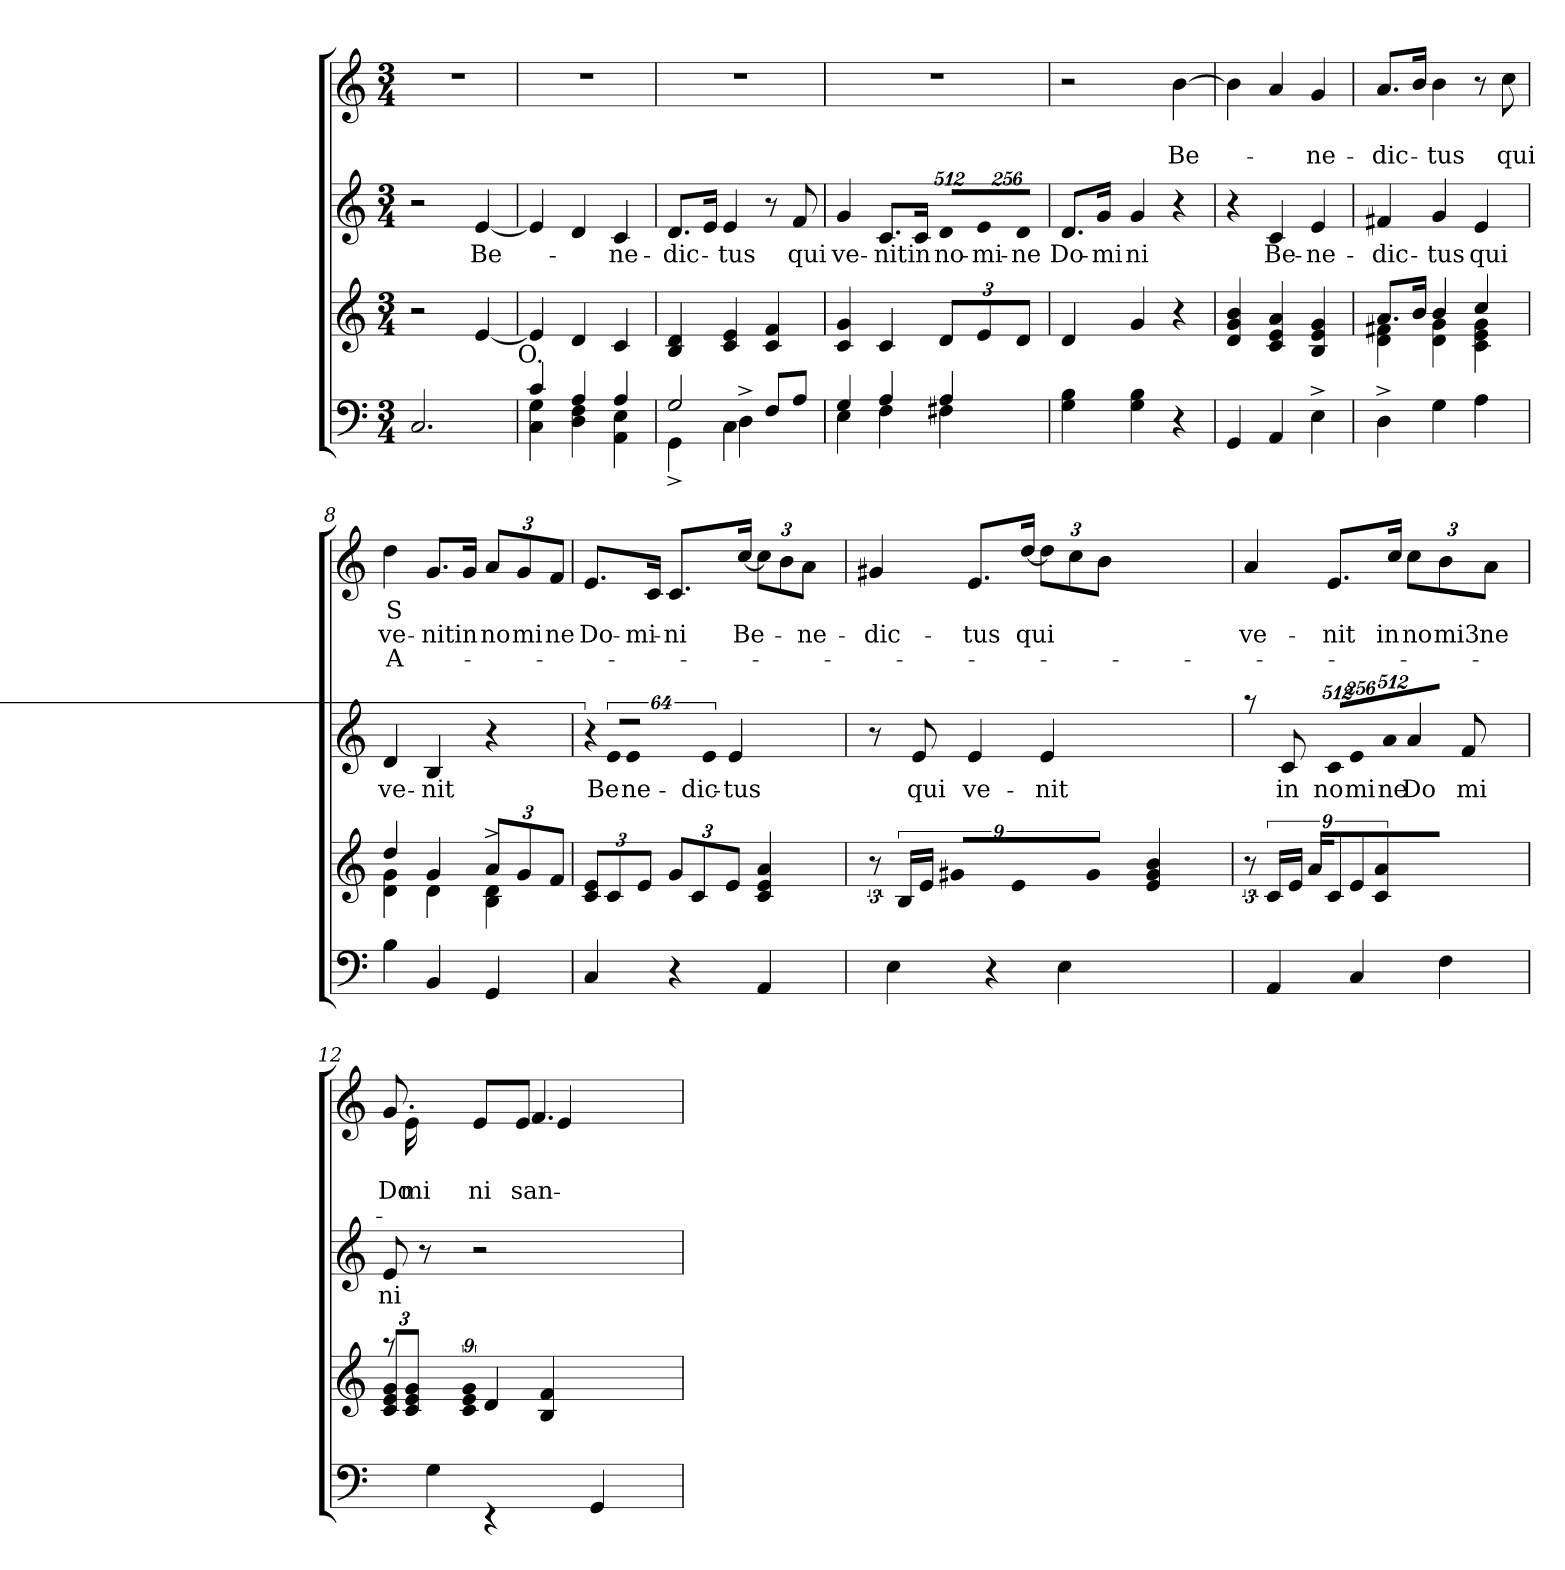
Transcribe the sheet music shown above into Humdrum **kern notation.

**kern	**kern	**kern	**text	**kern	**text	**text	**text
*part3	*part3	*part2	*part2	*part1	*part1	*part1	*part1
*staff4	*staff3	*staff2	*staff2	*staff1	*staff1	*staff1	*staff1
*clefF4	*clefG2	*clefG2	*	*clefG2	*	*	*
*k[]	*k[]	*k[]	*	*k[]	*	*	*
*C:	*C:	*C:	*	*C:	*	*	*
*M3/4	*M3/4	*M3/4	*	*M3/4	*	*	*
=1	=1	=1	=1	=1	=1	=1	=1
!	!	!	!	!LO:N:vis=1	!	!	!
2.C/	2r	2r	.	2.r	.	.	.
!	!	!	!LO:LY:b	!	!	!	!
.	[<4e/	[<4e/	Be-	.	.	.	.
!	!LO:TX:b:t=O.	!	!	!	!	!	!
=2	=2	=2	=2	=2	=2	=2	=2
*^	*	*	*	*	*	*	*
!	!	!	!	!	!LO:N:vis=1	!	!	!
4C\ 4G\	4c/	4e/]	4e/]	.	2.r	.	.	.
4D\ 4F\	4A/	4d/	4d/	.	.	.	.	.
!	!	!	!	!LO:LY:b	!	!	!	!
4AA\ 4E\	4A/	4c/	4c/	-ne-	.	.	.	.
=3	=3	=3	=3	=3	=3	=3	=3	=3
*	*^	*	*	*	*	*	*	*
!	!	!	!	!	!LO:LY:b	!LO:N:vis=1	!	!	!
2G/	4GG^<\	4ryy	4B/ 4d/	8.d/L	-dic-	2.r	.	.	.
.	.	.	.	16e/Jk	.	.	.	.	.
!	!	!	!	!	!LO:LY:b	!	!	!	!
.	4C\	4D^>\	4c/ 4e/	4e/	-tus	.	.	.	.
4ryy	8F/L	4ryy	4c/ 4f/	8r	.	.	.	.	.
!	!	!	!	!	!LO:LY:b	!	!	!	!
.	8A/J	.	.	8f/	qui	.	.	.	.
*	*v	*v	*	*	*	*	*	*	*
=4	=4	=4	=4	=4	=4	=4	=4	=4
!	!	!	!	!LO:LY:b	!LO:N:vis=1	!	!	!
4E\	4G/	4c/ 4g/	4g/	ve-	2.r	.	.	.
!	!	!	!	!LO:LY:b	!	!	!	!
4A/	4F\	4c/	8.c/L	-nit	.	.	.	.
!	!	!	!	!LO:LY:b	!	!	!	!
.	.	.	16c/Jk	in	.	.	.	.
*	*	*Xbrackettup	*Xbrackettup	*	*	*	*	*
!	!	!	!LO:N:vis=8	!LO:LY:b	!	!	!	!
4F#X\	4A/	12d/L	4096%341d/L	no-	.	.	.	.
!	!	!	!LO:N:vis=8	!LO:LY:b	!	!	!	!
.	.	.	2048%171e/	-mi-	.	.	.	.
.	.	12e/	.	.	.	.	.	.
.	.	12d/J	.	.	.	.	.	.
!	!	!	!LO:N:vis=8	!LO:LY:b	!	!	!	!
.	.	.	4096%341d/J	-ne	.	.	.	.
*v	*v	*	*	*	*	*	*	*
=5	=5	=5	=5	=5	=5	=5	=5
!	!	!	!LO:LY:b	!	!	!	!
4G\ 4B\	4d/	8.d/L	Do-	2r	.	.	.
!	!	!	!LO:LY:b	!	!	!	!
.	.	16g/Jk	-mi	.	.	.	.
!	!	!	!LO:LY:b	!	!	!	!
4G\ 4B\	4g/	4g/	ni	.	.	.	.
!	!	!	!	!	!	!LO:LY:b	!
4r	4r	4r	.	[>4b\	.	Be-	.
=6	=6	=6	=6	=6	=6	=6	=6
4GG/	4d/ 4g/ 4b/	4r	.	4b\]	.	.	.
!	!	!	!LO:LY:b	!	!	!	!
4AA/	4c/ 4e/ 4a/	4c/	Be-	4a/	.	.	.
!	!	!	!LO:LY:b	!	!	!LO:LY:b	!
4E^>\	4B/ 4e/ 4g/	4e/	-ne-	4g/	.	-ne-	.
=7	=7	=7	=7	=7	=7	=7	=7
*	*^	*	*	*	*	*	*
!	!	!	!	!LO:LY:b	!	!	!LO:LY:b	!
4D^>\	4d\ 4f#X\	8.a/L	4f#X/	-dic-	8.a/L	.	-dic-	.
.	.	16b/Jk	.	.	16b/Jk	.	.	.
!	!	!	!	!LO:LY:b	!	!	!LO:LY:b	!
4G\	4d\ 4g\	4b/	4g/	-tus	4b\	.	-tus	.
!	!	!	!	!LO:LY:b	!	!	!	!
4A\	4c\ 4e\ 4g\	4cc/	4e/	qui	8r	.	.	.
!	!	!	!	!	!	!	!LO:LY:b	!
.	.	.	.	.	8cc\	.	qui	.
!!LO:LB:g=z
=8	=8	=8	=8	=8	=8	=8	=8	=8
!	!	!	!	!LO:LY:b	!	!LO:LY:b:rj	!LO:LY:b:rj	!LO:LY:b:rj
4B\	4d\ 4g\	4dd/	4d/	ve-	4dd\	S	ve-	A-
!	!	!	!	!LO:LY:b	!	!	!LO:LY:b	!
4BB/	4d\	4g/	4B/	-nit	8.g/L	.	-nit	.
!	!	!	!	!	!	!	!LO:LY:b	!
.	.	.	.	.	16g/Jk	.	in	.
*	*	*	*	*	*Xbrackettup	*	*	*
!	!	!	!	!	!	!	!LO:LY:b	!
4GG/	4B\^< 4d\^<	12a/L	4r	.	12a/L	.	no	.
!	!	!	!	!	!	!	!LO:LY:b	!
.	.	12g/	.	.	12g/	.	mi	.
!	!	!	!	!	!	!	!LO:LY:b	!
.	.	12f/J	.	.	12f/J	.	ne	.
!	!	!LO:TX:b:t=O.	!	!	!	!	!	!
*	*v	*v	*	*	*	*	*	*
=9	=9	=9	=9	=9	=9	=9	=9
*	*	*brackettup	*	*	*	*	*
*	*^	*	*	*	*	*	*
!	!	!	!LO:N:vis=8	!	!	!	!LO:LY:b	!
*	*v	*v	*	*	*	*	*	*
4C/	12c/ 12e/L	4096%341r	.	8.e/L	.	Do-	.
!	!	!LO:N:vis=8	!LO:LY:b	!	!	!	!
.	.	1024%57e/L	Be	.	.	.	.
.	12c/	.	.	.	.	.	.
!	!	!LO:N:vis=8	!LO:LY:b	!	!	!	!
.	.	4096%227e/J	ne-	.	.	.	.
.	12e/J	.	.	.	.	.	.
!	!	!	!	!	!	!LO:LY:b	!
.	.	.	.	16c/Jk	.	-mi-	.
!	!	!LO:N:vis=4	!LO:LY:b	!	!	!	!
.	.	1024%57e/	-dic-	.	.	.	.
!	!	!	!LO:LY:b	!	!	!LO:LY:b	!
4r	12g/L	4e/	-tus	8.c/L	.	-ni	.
.	12c/	.	.	.	.	.	.
.	12e/J	.	.	.	.	.	.
!	!	!	!	!	!	!LO:LY:b	!
.	.	.	.	[>16cc/Jk	.	Be-	.
4AA/	4c/ 4e/ 4a/	4ryy	.	12cc\L]	.	.	.
.	.	.	.	12b\	.	.	.
!	!	!	!	!	!	!LO:LY:b	!
.	.	.	.	12a\J	.	-ne-	.
=10	=10	=10	=10	=10	=10	=10	=10
*	*brackettup	*	*	*	*	*	*
!	!	!	!	!	!	!LO:LY:b	!
18ryy	12r	8r	.	4g#X/	.	-dic-	.
4E\	.	.	.	.	.	.	.
.	18B/L	.	.	.	.	.	.
!	!	!	!LO:LY:b	!	!	!	!
.	.	8e/	qui	.	.	.	.
.	18e/J	.	.	.	.	.	.
*	*Xbrackettup	*	*	*	*	*	*
.	27g#X/L	.	.	.	.	.	.
.	27e/	.	.	.	.	.	.
!	!	!	!LO:LY:b	!	!	!LO:LY:b	!
.	.	4e/	ve-	8.e/L	.	-tus	.
.	27g#/J	.	.	.	.	.	.
4r	4e/ 4g#/ 4b/	.	.	.	.	.	.
!	!	!	!	!	!	!LO:LY:b	!
.	.	.	.	[>16dd/Jk	.	qui	.
!	!	!	!LO:LY:b	!	!	!	!
.	.	4e/	-nit	12dd\L]	.	.	.
4E\	4ryy	.	.	.	.	.	.
.	.	.	.	12cc\	.	.	.
.	.	.	.	12b\J	.	.	.
.	.	18ryy	.	18ryy	.	.	.
=11	=11	=11	=11	=11	=11	=11	=11
*	*brackettup	*	*	*	*	*	*
*	*	*^	*	*	*	*	*
*	*	*	*^	*	*	*	*	*
!	!	!	!	!	!	!	!	!LO:LY:b	!
12ryy	12r	8raa	2ryy	2ryy	.	4a/	.	ve-	.
4AA/	18c/L	.	.	.	.	.	.	.	.
!	!	!	!	!	!LO:LY:b	!	!	!	!
.	.	8c/	.	.	in	.	.	.	.
.	18e/J	.	.	.	.	.	.	.	.
.	18a/L	.	.	.	.	.	.	.	.
*	*Xtuplet	*Xbrackettup	*	*	*	*	*	*	*
!	!	!LO:N:vis=8	!	!	!LO:LY:b	!	!	!LO:LY:b	!
.	12c/	4096%341c/L	.	.	no	8.e/L	.	-nit	.
!	!	!LO:N:vis=8	!	!	!LO:LY:b	!	!	!	!
.	.	2048%171e/J	.	.	mi	.	.	.	.
4C/	12e/J	.	.	.	.	.	.	.	.
.	6c/ 6a/	.	.	.	.	.	.	.	.
.	.	128..ryy	.	.	.	.	.	.	.
!	!	!LO:N:vis=8	!	!	!LO:LY:b	!	!	!	!
.	.	4096%285a/	.	.	ne	.	.	.	.
!	!	!	!	!	!	!	!	!LO:LY:b	!
.	.	.	.	.	.	16cc/Jk	.	in	.
!	!	!	!	!	!LO:LY:b	!	!	!LO:LY:b	!
.	.	12ryy	4a/	8ryy	Do-	12cc\L	.	no	.
!	!	!	!	!	!	!	!	!LO:LY:b	!
4F\	4ryy	4ryy	.	.	.	12b\	.	mi3	.
!	!	!	!	!	!LO:LY:b	!	!	!	!
.	.	.	.	8f/	-mi-	.	.	.	.
!	!	!	!	!	!	!	!	!LO:LY:b	!
.	.	.	.	.	.	12a\J	.	ne	.
.	.	.	12ryy	12ryy	.	12ryy	.	.	.
*	*	*v	*v	*v	*	*	*	*	*
=12	=12	=12	=12	=12	=12	=12	=12
*^	*^	*	*	*	*	*	*
*	*	*	*tuplet	*	*	*	*	*	*
*	*	*	*^	*^	*	*	*	*	*
*	*	*	*	*	*	*^	*	*	*	*	*
!	!	!	!	!	!	!	!	!LO:LY:b	!	!	!LO:LY:b	!
*	*	*	*	*	*	*	*	*	*^	*	*	*
*	*	*	*	*	*v	*v	*v	*	*	*^	*	*	*
36%5ryy	36%5ryy	12raa	12c/ 12e/ 12g/L	36%5ryy	8e/	-ni	8.g/	12ryy	4.ryy	.	Do-	.
!	!	!	!	!	!	!	!	!	!	!	!LO:LY:b	!
.	.	12ryy	12c/ 12e/ 12g/J	.	.	.	.	16e\	.	.	-mi	.
.	.	.	.	.	8r	.	.	.	.	.	.	.
4G\	6ryy	.	.	12%5ryy	.	.	.	.	.	.	.	.
.	.	.	.	.	.	.	.	48%5ryy	.	.	.	.
.	.	18%13ryy	18ryy	.	.	.	.	.	.	.	.	.
.	.	.	.	.	.	.	36%5ryy	.	.	.	.	.
.	.	.	6c/ 6e/ 6g/	.	.	.	.	.	.	.	.	.
!	!	!	!	!	!	!	!	!	!	!	!LO:LY:b	!
.	.	.	.	.	2r	.	.	8e/L	.	.	ni	.
.	4rEE	.	.	.	.	.	.	.	.	.	.	.
.	.	.	.	.	.	.	2ryy	.	.	.	.	.
!	!	!	!	!	!	!	!	!	!	!	!LO:LY:b	!
!	!	!	!	!	!	!	!	!	!	!	!LO:LY:b	!
.	.	.	.	.	.	.	.	8e/J	4.f/	.	-san-	.
2ryy	.	.	4B/ 4f/	.	.	.	.	.	.	.	.	.
.	.	.	.	.	.	.	.	4e/	.	.	.	.
.	12ryy	.	.	4d/	.	.	.	.	.	.	.	.
.	4GG/	.	12ryy	.	.	.	.	.	.	.	.	.
.	.	.	6ryy	.	.	.	.	.	.	.	.	.
.	.	.	.	.	36%5ryy	.	.	36%5ryy	36%5ryy	.	.	.
.	.	.	.	12ryy	.	.	.	.	.	.	.	.
.	.	.	.	.	.	.	16ryy	.	.	.	.	.
*v	*v	*	*	*	*	*	*v	*v	*v	*	*	*
*	*v	*v	*v	*	*	*	*	*	*
=	=	=	=	=	=	=	=
*-	*-	*-	*-	*-	*-	*-	*-
